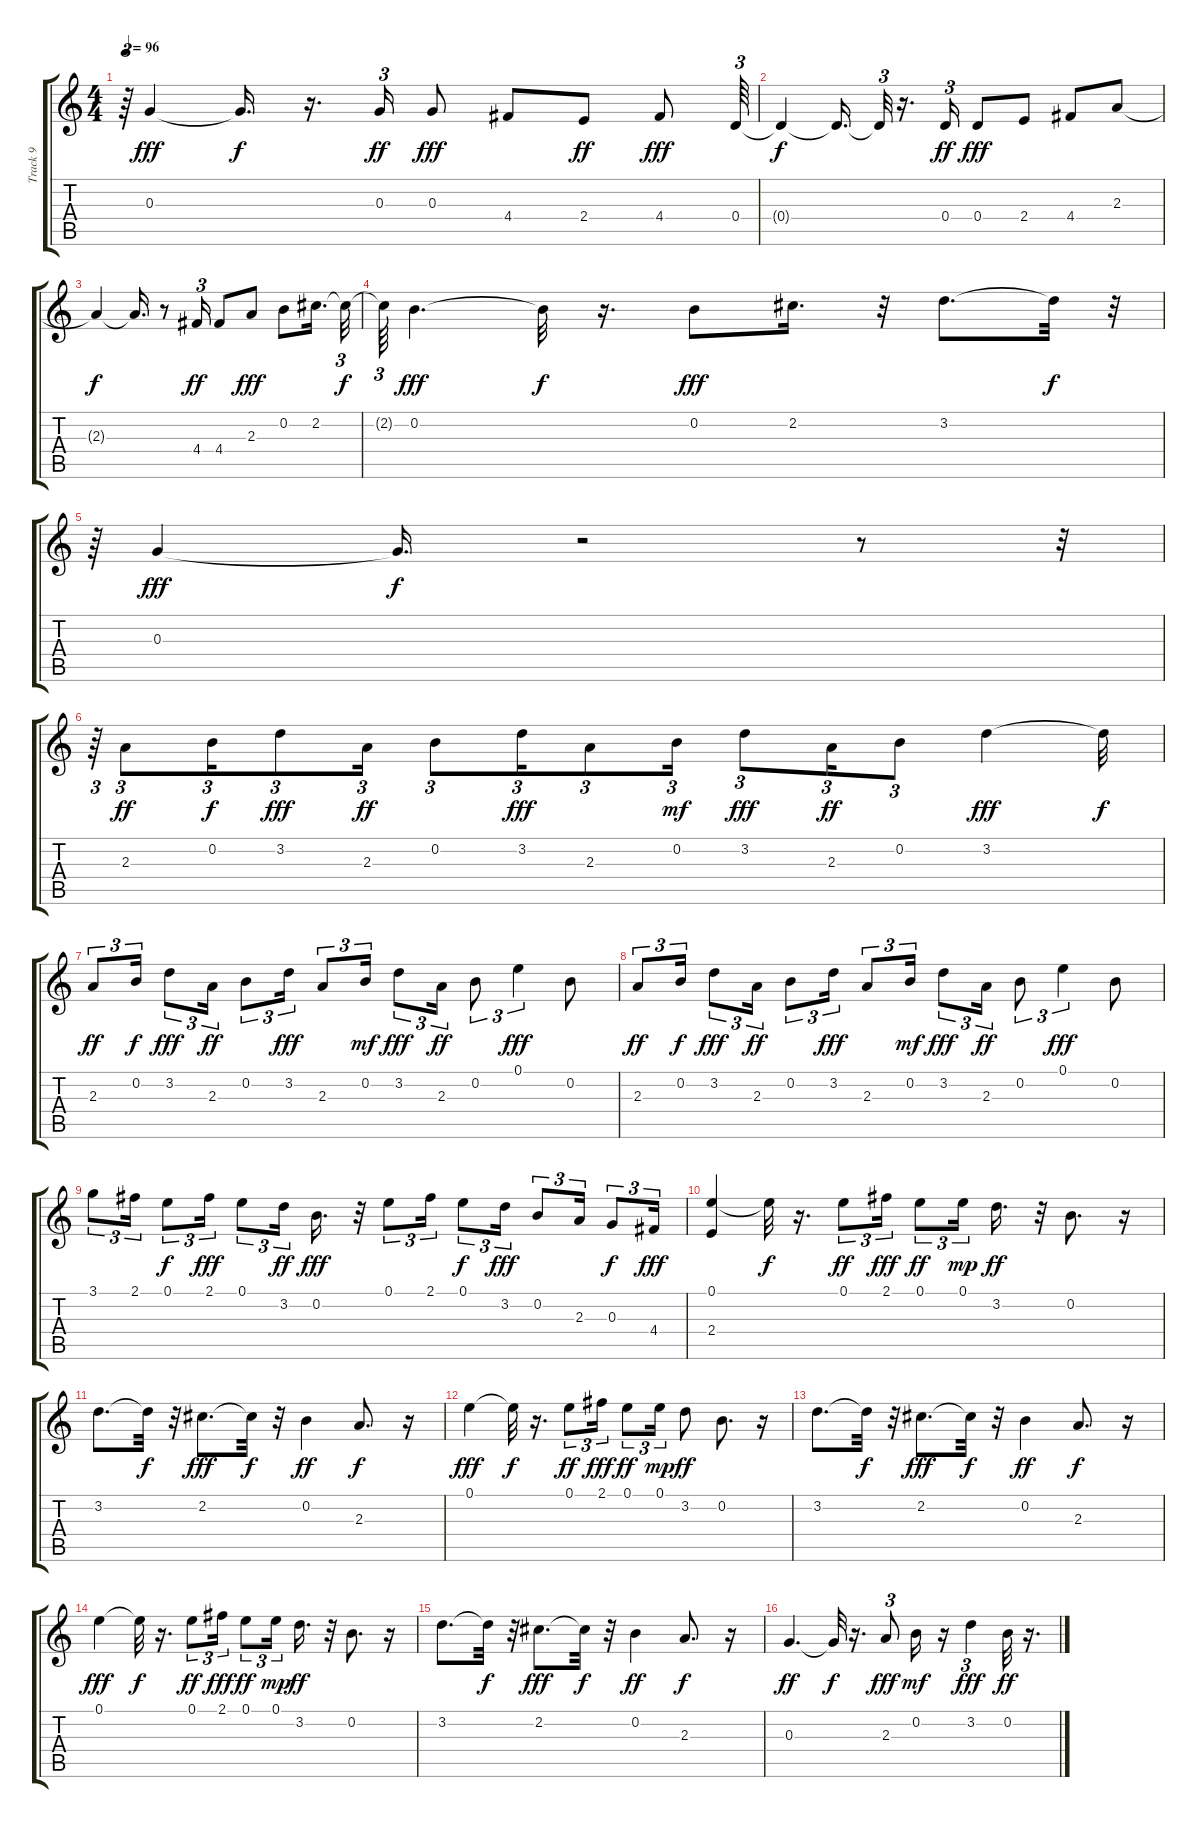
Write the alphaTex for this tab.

\track ("Track 9" "Track 9") {instrument acousticguitarsteel}
\staff {score tabs}
\tuning (E4 B3 G3 D3 A2 E2) {hide}
\ts (4 4)
\tempo 96
\clef g2
\ks c
r.64{tu (3 2) dy f} 0.3.4{dy fff} 0.3{t}.16{d dy f} r.16{d} 0.3.16{tu (3 2) dy ff} 0.3.8{dy fff} 4.4.8 2.4.8{dy ff} 4.4.8{dy fff} 0.4.64{tu (3 2)} |
0.4{t}.4{dy f} 0.4{t}.16{d} 0.4{t}.32{tu (3 2)} r.16{d} 0.4.16{tu (3 2) dy ff} 0.4.8{dy fff} 2.4.8 4.4.8 2.3.8 |
2.3{t}.4{dy f} 2.3{t}.16{d} r.8 4.4.16{tu (3 2) dy ff} 4.4.8 2.3.8{dy fff} 0.2.8 2.2.16{d} 2.2{t}.32{tu (3 2) dy f} |
2.2{t}.64{tu (3 2)} 0.2.4{d dy fff} 0.2{t}.32{dy f} r.16{d} 0.2.8{dy fff} 2.2.16{d} r.32 3.2.8{d} 3.2{t}.32{dy f} r.32{tu (3 2)} |
r.64{tu (3 2)} 0.3.4{dy fff} 0.3{t}.16{d dy f} r.2 r.8 r.32{tu (3 2)} |
r.64{tu (3 2)} 2.3.8{tu (3 2) dy ff} 0.2.16{tu (3 2) dy f} 3.2.8{tu (3 2) dy fff} 2.3.16{tu (3 2) dy ff} 0.2.8{tu (3 2)} 3.2.16{tu (3 2) dy fff} 2.3.8{tu (3 2)} 0.2.16{tu (3 2) dy mf} 3.2.8{tu (3 2) dy fff} 2.3.16{tu (3 2) dy ff} 0.2.8{tu (3 2)} 3.2.4{dy fff} 3.2{t}.32{dy f} |
2.3.8{tu (3 2) dy ff} 0.2.16{tu (3 2) dy f} 3.2.8{tu (3 2) dy fff} 2.3.16{tu (3 2) dy ff} 0.2.8{tu (3 2)} 3.2.16{tu (3 2) dy fff} 2.3.8{tu (3 2)} 0.2.16{tu (3 2) dy mf} 3.2.8{tu (3 2) dy fff} 2.3.16{tu (3 2) dy ff} 0.2.8{tu (3 2)} 0.1.4{tu (3 2) dy fff} 0.2.8 |
2.3.8{tu (3 2) dy ff} 0.2.16{tu (3 2) dy f} 3.2.8{tu (3 2) dy fff} 2.3.16{tu (3 2) dy ff} 0.2.8{tu (3 2)} 3.2.16{tu (3 2) dy fff} 2.3.8{tu (3 2)} 0.2.16{tu (3 2) dy mf} 3.2.8{tu (3 2) dy fff} 2.3.16{tu (3 2) dy ff} 0.2.8{tu (3 2)} 0.1.4{tu (3 2) dy fff} 0.2.8 |
3.1.8{tu (3 2)} 2.1.16{tu (3 2)} 0.1.8{tu (3 2) dy f} 2.1.16{tu (3 2) dy fff} 0.1.8{tu (3 2)} 3.2.16{tu (3 2) dy ff} 0.2.16{d dy fff} r.32 0.1.8{tu (3 2)} 2.1.16{tu (3 2)} 0.1.8{tu (3 2) dy f} 3.2.16{tu (3 2) dy fff} 0.2.8{tu (3 2)} 2.3.16{tu (3 2)} 0.3.8{tu (3 2) dy f} 4.4.16{tu (3 2) dy fff} |
(0.1 2.4).4 0.1{t}.32{dy f} r.16{d} 0.1.8{tu (3 2) dy ff} 2.1.16{tu (3 2) dy fff} 0.1.8{tu (3 2) dy ff} 0.1.16{tu (3 2) dy mp} 3.2.16{d dy ff} r.32 0.2.8{d} r.16 |
3.2.8{d} 3.2{t}.32{dy f} r.32 2.2.8{d dy fff} 2.2{t}.32{dy f} r.32 0.2.4{dy ff} 2.3.8{d dy f} r.16 |
0.1.4{dy fff} 0.1{t}.32{dy f} r.16{d} 0.1.8{tu (3 2) dy ff} 2.1.16{tu (3 2) dy fff} 0.1.8{tu (3 2) dy ff} 0.1.16{tu (3 2) dy mp} 3.2.8{dy ff} 0.2.8{d} r.16 |
3.2.8{d} 3.2{t}.32{dy f} r.32 2.2.8{d dy fff} 2.2{t}.32{dy f} r.32 0.2.4{dy ff} 2.3.8{d dy f} r.16 |
0.1.4{dy fff} 0.1{t}.32{dy f} r.16{d} 0.1.8{tu (3 2) dy ff} 2.1.16{tu (3 2) dy fff} 0.1.8{tu (3 2) dy ff} 0.1.16{tu (3 2) dy mp} 3.2.16{d dy ff} r.32 0.2.8{d} r.16 |
3.2.8{d} 3.2{t}.32{dy f} r.32 2.2.8{d dy fff} 2.2{t}.32{dy f} r.32 0.2.4{dy ff} 2.3.8{d dy f} r.16 |
0.3.4{d dy ff} 0.3{t}.32{dy f} r.16{d} 2.3.8{tu (3 2) dy fff} 0.2.16{dy mf} r.16 3.2.4{tu (3 2) dy fff} 0.2.32{dy ff} r.16{d}
